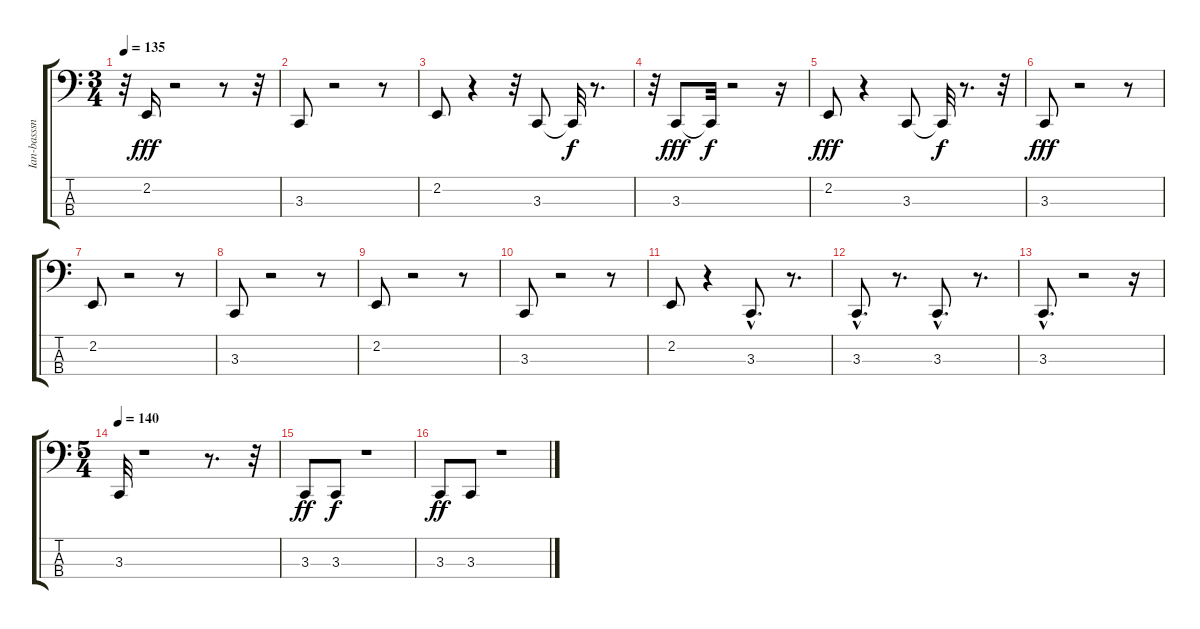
\track ("Ian-basssnare" "Ian-basssn") {instrument acousticgrandpiano}
\staff {score tabs}
\tuning (G2 D2 A1 E1) {hide}
\ts (3 4)
\tempo 135
\clef f4
\ks c
r.32{dy f} 2.2.16{dy fff} r.2 r.8 r.32 |
3.3.8 r.2 r.8 |
2.2.8 r.4 r.32 3.3.8 3.3{t}.32{dy f} r.8{d} |
r.32 3.3.8{dy fff} 3.3{t}.32{dy f} r.2 r.16 |
2.2.8{dy fff} r.4 3.3.8 3.3{t}.32{dy f} r.8{d} r.32 |
3.3.8{dy fff} r.2 r.8 |
2.2.8 r.2 r.8 |
3.3.8 r.2 r.8 |
2.2.8 r.2 r.8 |
3.3.8 r.2 r.8 |
2.2.8 r.4 3.3{hac}.8{d} r.8{d} |
3.3{hac}.8{d} r.8{d} 3.3{hac}.8{d} r.8{d} |
3.3{hac}.8{d} r.2 r.16 |
\ts (5 4)
\tempo 140
3.3.32 r.1 r.8{d} r.32 |
3.3.8{dy ff} 3.3.8{dy f} r.1 |
3.3.8{dy ff} 3.3.8 r.1
